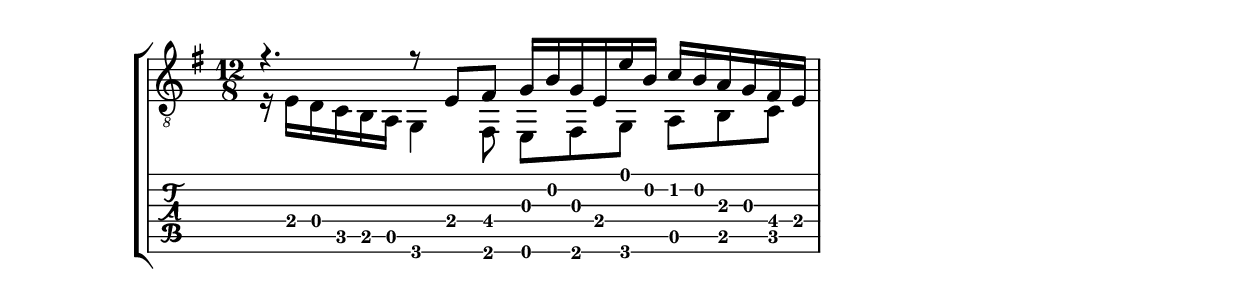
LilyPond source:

%% Do not edit this file; it is automatically
%% generated from LSR http://lsr.dsi.unimi.it
%% This file is in the public domain.
\version "2.13.10"

\header {
  lsrtags = "fretted-strings"

%% Translation of GIT committish: 341940d3830b59f93a80131471d622c2818afddb
  texidoces = "
La polifonía se crea de la misma forma en un @code{TabStaff} que
en una pauta normal.

"
  doctitlees = "Polifonía en tablaturas"

%% Translation of GIT committish: d96023d8792c8af202c7cb8508010c0d3648899d
  texidocde = "
Polyphonie kann in einer Tabulatur (@code{TabStaff}) genauso wie in einem
normalen Notensystem erstellt werden.

"
  doctitlede = "Polyphonie in einer Tabulatur"
%% Translation of GIT committish: 3f880f886831b8c72c9e944b3872458c30c6c839

  texidocfr = "
Une section polyphonique s'obtient dans un @code{TabStaff} de la
même manière que dans une portée normale.

"
  doctitlefr = "Polyphonie en mode tablature"


  texidoc = "
Polyphony is created the same way in a @code{TabStaff} as in a regular
staff.

"
  doctitle = "Polyphony in tablature"
} % begin verbatim

upper = \relative c' {
  \time 12/8
  \key e \minor
  \voiceOne
  r4. r8 e, fis g16 b g e e' b c b a g fis e
}

lower = \relative c {
  \key e \minor
  \voiceTwo
  r16 e d c b a g4 fis8 e fis g a b c
}

\score {
  <<
    \new StaffGroup = "tab with traditional" <<
      \new Staff = "guitar traditional" <<
        \clef "treble_8"
        \context Voice = "upper" \upper
        \context Voice = "lower" \lower
      >>
      \new TabStaff = "guitar tab" <<
        \context TabVoice = "upper" \upper
        \context TabVoice = "lower" \lower
      >>
    >>
  >>
}

